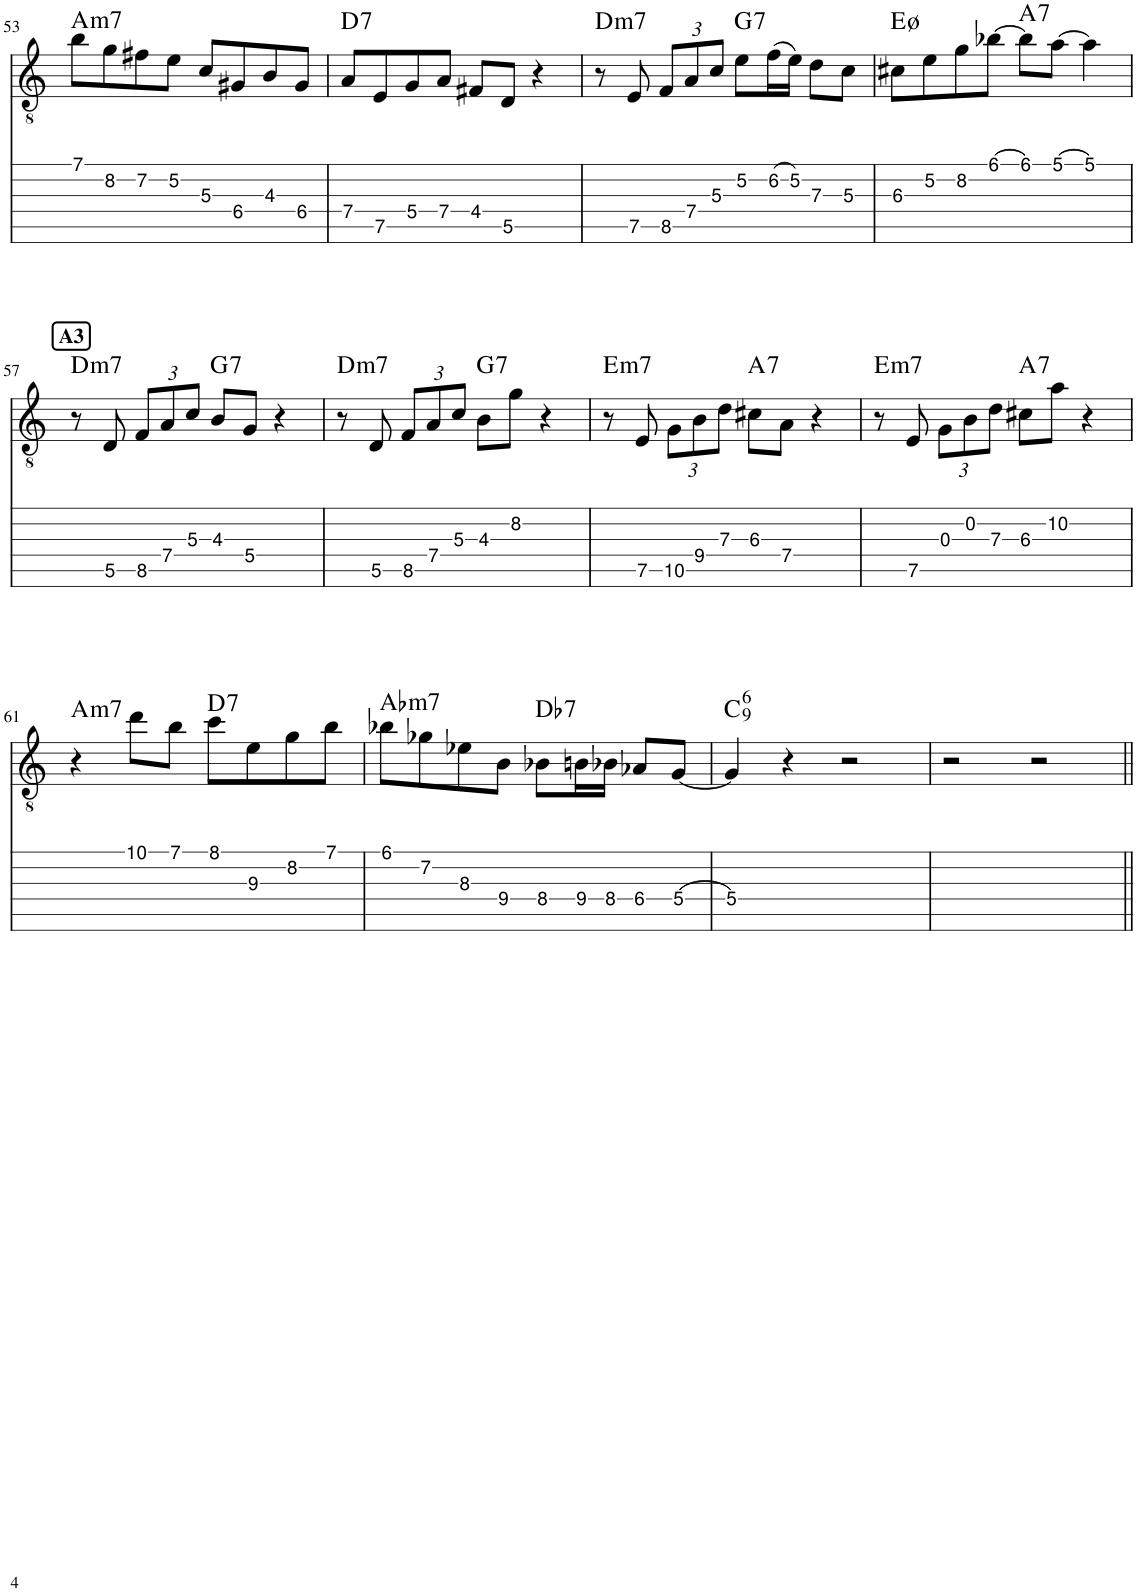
**kern	**kern	**harte
*part1	*part1	*part1
*staff2	*staff1	*
*I"Chitarra elettrica	*	*
!!LO:PB:g=z
*	*clefGv2	*
*k[]	*k[]	*
*M4/4	*M4/4	*
=53	=53	=53
!	!	!LO:H:kt=m7
8bL	8b\L	A:min7
8gJ	8g\	.
8f#L	8f#X\	.
8eJ	8e\J	.
8cL	8c/L	.
8G#J	8G#X/	.
8BL	8B/	.
8G#J	8G#/J	.
=54	=54	=54
!	!	!LO:H:kt=7
8AL	8A/L	D:7
8EJ	8E/	.
8GL	8G/	.
8AJ	8A/J	.
8F#L	8F#X/L	.
8DJ	8D/J	.
4r	4r	.
=55	=55	=55
!	!	!LO:H:kt=m7
8r	8r	D:min7
8E	8E/	.
*Xbrackettup	*Xbrackettup	*
12FL	12F/L	.
12A	12A/	.
12cJ	12c/J	.
!	!	!LO:H:kt=7
8eL	8e\L	G:7
16fL	(16f\L	.
16eJJ	16e\JJ)	.
8dL	8d\L	.
8cJ	8c\J	.
=56	=56	=56
8c#L	8c#X\L	E:hdim7
8eJ	8e\	.
8gL	8g\	.
[8b-J	[8b-X\J	.
!	!	!LO:H:kt=7
8b-L]	8b-\L]	A:7
[8aJ	[8a\J	.
4a]	4a\]	.
!!LO:LB:g=z
!!LO:REH:place=s1:a:B:cj:t=A3
=57	=57	=57
!	!	!LO:H:kt=m7
8r	8r	D:min7
8D	8D/	.
12FL	12F/L	.
12A	12A/	.
12cJ	12c/J	.
!	!	!LO:H:kt=7
8BL	8B/L	G:7
8GJ	8G/J	.
4r	4r	.
=58	=58	=58
!	!	!LO:H:kt=m7
8r	8r	D:min7
8D	8D/	.
12FL	12F/L	.
12A	12A/	.
12cJ	12c/J	.
!	!	!LO:H:kt=7
8BL	8B\L	G:7
8gJ	8g\J	.
4r	4r	.
=59	=59	=59
!	!	!LO:H:kt=m7
8r	8r	E:min7
8E	8E/	.
12GL	12G\L	.
12B	12B\	.
12dJ	12d\J	.
!	!	!LO:H:kt=7
8c#L	8c#X\L	A:7
8AJ	8A\J	.
4r	4r	.
=60	=60	=60
!	!	!LO:H:kt=m7
8r	8r	E:min7
8E	8E/	.
12GL	12G\L	.
12B	12B\	.
12dJ	12d\J	.
!	!	!LO:H:kt=7
8c#L	8c#X\L	A:7
8aJ	8a\J	.
4r	4r	.
!!LO:LB:g=z
=61	=61	=61
!	!	!LO:H:kt=m7
4r	4r	A:min7
8ddL	8dd\L	.
8bJ	8b\J	.
!	!	!LO:H:kt=7
8ccL	8cc\L	D:7
8eJ	8e\	.
8gL	8g\	.
8bJ	8b\J	.
=62	=62	=62
!	!	!LO:H:kt=m7
8b-L	8b-X\L	Ab:min7
8g-J	8g-X\	.
8e-L	8e-X\	.
8BJ	8B\J	.
!	!	!LO:H:kt=7
8B-L	8B-X\L	Db:7
16BL	16Bn\L	.
16B-JJ	16B-X\JJ	.
8A-L	8A-X/L	.
[8GJ	[8G/J	.
=63	=63	=63
!	!	!LO:H:kt=6
4G]	4G/]	C:maj6(9)
4r	4r	.
2r	2r	.
=64	=64	=64
2r	2r	.
2r	2r	.
=||	=||	=||
*-	*-	*-
